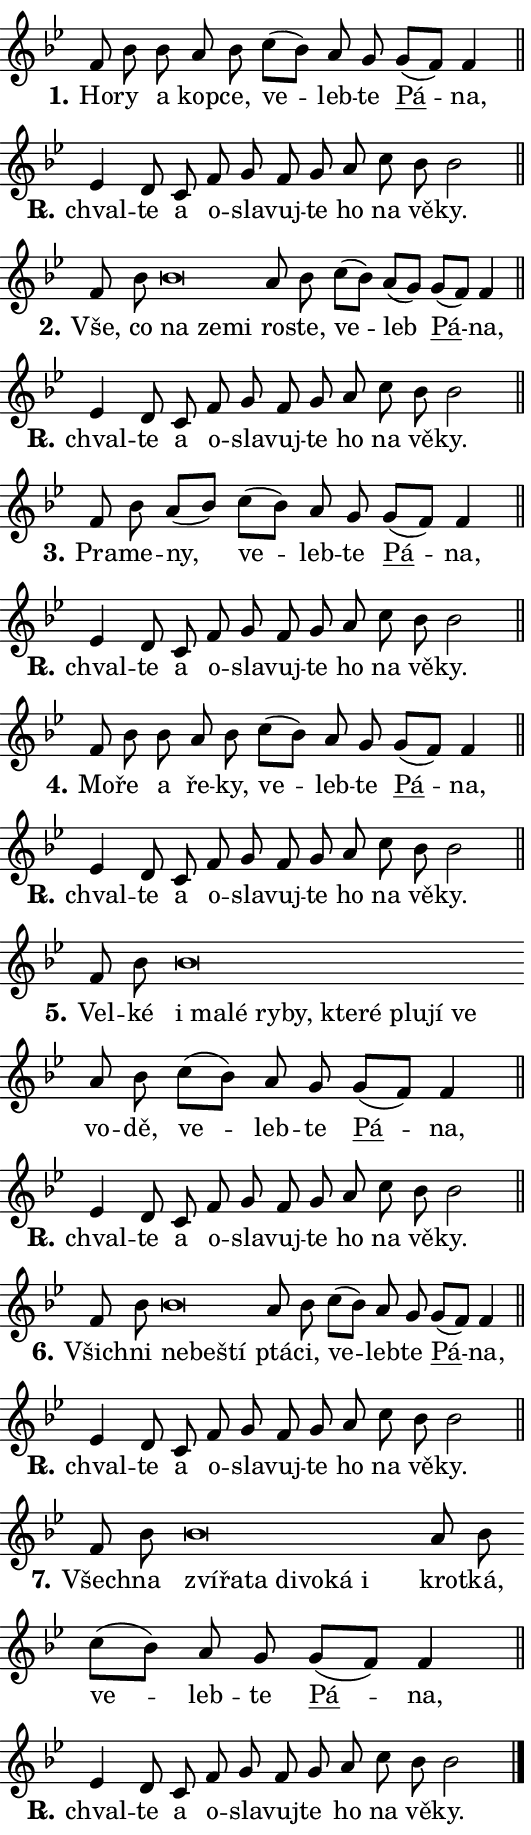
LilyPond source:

\version "2.24.0"
\header { tagline = "" }
\paper {
  indent = 0\cm
  top-margin = 0\cm
  right-margin = 0.13\cm % to fit lyric hyphens
  bottom-margin = 0\cm
  left-margin = 0\cm
  paper-width = 9\cm
  page-breaking = #ly:one-page-breaking
  system-system-spacing.basic-distance = #11
  score-system-spacing.basic-distance = #11
  ragged-last = ##f
}


%% Author: Thomas Morley
%% https://lists.gnu.org/archive/html/lilypond-user/2020-05/msg00002.html
#(define (line-position grob)
"Returns position of @var[grob} in current system:
   @code{'start}, if at first time-step
   @code{'end}, if at last time-step
   @code{'middle} otherwise
"
  (let* ((col (ly:item-get-column grob))
         (ln (ly:grob-object col 'left-neighbor))
         (rn (ly:grob-object col 'right-neighbor))
         (col-to-check-left (if (ly:grob? ln) ln col))
         (col-to-check-right (if (ly:grob? rn) rn col))
         (break-dir-left
           (and
             (ly:grob-property col-to-check-left 'non-musical #f)
             (ly:item-break-dir col-to-check-left)))
         (break-dir-right
           (and
             (ly:grob-property col-to-check-right 'non-musical #f)
             (ly:item-break-dir col-to-check-right))))
        (cond ((eqv? 1 break-dir-left) 'start)
              ((eqv? -1 break-dir-right) 'end)
              (else 'middle))))

#(define (tranparent-at-line-position vctor)
  (lambda (grob)
  "Relying on @code{line-position} select the relevant enry from @var{vctor}.
Used to determine transparency,"
    (case (line-position grob)
      ((end) (not (vector-ref vctor 0)))
      ((middle) (not (vector-ref vctor 1)))
      ((start) (not (vector-ref vctor 2))))))

noteHeadBreakVisibility =
#(define-music-function (break-visibility)(vector?)
"Makes @code{NoteHead}s transparent relying on @var{break-visibility}"
#{
  \override NoteHead.transparent =
    #(tranparent-at-line-position break-visibility)
#})

#(define delete-ledgers-for-transparent-note-heads
  (lambda (grob)
    "Reads whether a @code{NoteHead} is transparent.
If so this @code{NoteHead} is removed from @code{'note-heads} from
@var{grob}, which is supposed to be @code{LedgerLineSpanner}.
As a result ledgers are not printed for this @code{NoteHead}"
    (let* ((nhds-array (ly:grob-object grob 'note-heads))
           (nhds-list
             (if (ly:grob-array? nhds-array)
                 (ly:grob-array->list nhds-array)
                 '()))
           ;; Relies on the transparent-property being done before
           ;; Staff.LedgerLineSpanner.after-line-breaking is executed.
           ;; This is fragile ...
           (to-keep
             (remove
               (lambda (nhd)
                 (ly:grob-property nhd 'transparent #f))
               nhds-list)))
      ;; TODO find a better method to iterate over grob-arrays, similiar
      ;; to filter/remove etc for lists
      ;; For now rebuilt from scratch
      (set! (ly:grob-object grob 'note-heads)  '())
      (for-each
        (lambda (nhd)
          (ly:pointer-group-interface::add-grob grob 'note-heads nhd))
        to-keep))))

squashNotes = {
  \override NoteHead.X-extent = #'(-0.2 . 0.2)
  \override NoteHead.Y-extent = #'(-0.75 . 0)
  \override NoteHead.stencil =
    #(lambda (grob)
       (let ((pos (ly:grob-property grob 'staff-position)))
         (begin
           (if (< pos -7) (display "ERROR: Lower brevis then expected\n") (display ""))
           (if (<= pos -6) ly:text-interface::print ly:note-head::print))))
}
unSquashNotes = {
  \revert NoteHead.X-extent
  \revert NoteHead.Y-extent
  \revert NoteHead.stencil
}

hideNotes = \noteHeadBreakVisibility #begin-of-line-visible
unHideNotes = \noteHeadBreakVisibility #all-visible

% work-around for resetting accidentals
% https://lilypond.org/doc/v2.23/Documentation/notation/displaying-rhythms#unmetered-music
cadenzaMeasure = {
  \cadenzaOff
  \partial 1024 s1024
  \cadenzaOn
}

#(define-markup-command (accent layout props text) (markup?)
  "Underline accented syllable"
  (interpret-markup layout props
    #{\markup \override #'(offset . 4.3) \underline { #text }#}))

responsum = \markup \concat {
  "R" \hspace #-1.05 \path #0.1 #'((moveto 0 0.07) (lineto 0.9 0.8)) \hspace #0.05 "."
}

spaceSize = #0.6828661417322834 % exact space size for TeX Gyre Schola

\layout {
  \context {
    \Staff
    \remove "Time_signature_engraver"
    \override LedgerLineSpanner.after-line-breaking = #delete-ledgers-for-transparent-note-heads
  }
  \context {
    \Lyrics {
      \override LyricSpace.minimum-distance = \spaceSize
      \override LyricText.font-name = #"TeX Gyre Schola"
      \override LyricText.font-size = 1
      \override StanzaNumber.font-name = #"TeX Gyre Schola Bold"
      \override StanzaNumber.font-size = 1
    }
  }
  \context {
    \Score 
    \override NoteHead.text =
      #(lambda (grob) 
        (let ((pos (ly:grob-property grob 'staff-position)))
          #{\markup {
            \combine
              \halign #-0.55 \raise #(if (= pos -6) 0 0.5) \override #'(thickness . 2) \draw-line #'(3.2 . 0)
              \musicglyph "noteheads.sM1"
          }#}))
  }
}

% magnetic-lyrics.ily
%
%   written by
%     Jean Abou Samra <jean@abou-samra.fr>
%     Werner Lemberg <wl@gnu.org>
%
%   adapted by
%     Jiri Hon <jiri.hon@gmail.com>
%
% Version 2022-Apr-15

% https://www.mail-archive.com/lilypond-user@gnu.org/msg149350.html

#(define (Left_hyphen_pointer_engraver context)
   "Collect syllable-hyphen-syllable occurrences in lyrics and store
them in properties.  This engraver only looks to the left.  For
example, if the lyrics input is @code{foo -- bar}, it does the
following.

@itemize @bullet
@item
Set the @code{text} property of the @code{LyricHyphen} grob between
@q{foo} and @q{bar} to @code{foo}.

@item
Set the @code{left-hyphen} property of the @code{LyricText} grob with
text @q{foo} to the @code{LyricHyphen} grob between @q{foo} and
@q{bar}.
@end itemize

Use this auxiliary engraver in combination with the
@code{lyric-@/text::@/apply-@/magnetic-@/offset!} hook."
   (let ((hyphen #f)
         (text #f))
     (make-engraver
      (acknowledgers
       ((lyric-syllable-interface engraver grob source-engraver)
        (set! text grob)))
      (end-acknowledgers
       ((lyric-hyphen-interface engraver grob source-engraver)
        ;(when (not (grob::has-interface grob 'lyric-space-interface))
          (set! hyphen grob)));)
      ((stop-translation-timestep engraver)
       (when (and text hyphen)
         (ly:grob-set-object! text 'left-hyphen hyphen))
       (set! text #f)
       (set! hyphen #f)))))

#(define (lyric-text::apply-magnetic-offset! grob)
   "If the space between two syllables is less than the value in
property @code{LyricText@/.details@/.squash-threshold}, move the right
syllable to the left so that it gets concatenated with the left
syllable.

Use this function as a hook for
@code{LyricText@/.after-@/line-@/breaking} if the
@code{Left_@/hyphen_@/pointer_@/engraver} is active."
   (let ((hyphen (ly:grob-object grob 'left-hyphen #f)))
     (when hyphen
       (let ((left-text (ly:spanner-bound hyphen LEFT)))
         (when (grob::has-interface left-text 'lyric-syllable-interface)
           (let* ((common (ly:grob-common-refpoint grob left-text X))
                  (this-x-ext (ly:grob-extent grob common X))
                  (left-x-ext
                   (begin
                     ;; Trigger magnetism for left-text.
                     (ly:grob-property left-text 'after-line-breaking)
                     (ly:grob-extent left-text common X)))
                  ;; `delta` is the gap width between two syllables.
                  (delta (- (interval-start this-x-ext)
                            (interval-end left-x-ext)))
                  (details (ly:grob-property grob 'details))
                  (threshold (assoc-get 'squash-threshold details 0.2)))
             (when (< delta threshold)
               (let* (;; We have to manipulate the input text so that
                      ;; ligatures crossing syllable boundaries are not
                      ;; disabled.  For languages based on the Latin
                      ;; script this is essentially a beautification.
                      ;; However, for non-Western scripts it can be a
                      ;; necessity.
                      (lt (ly:grob-property left-text 'text))
                      (rt (ly:grob-property grob 'text))
                      (is-space (grob::has-interface hyphen 'lyric-space-interface))
                      (space (if is-space " " ""))
                      (extra-delta (if is-space spaceSize 0))
                      ;; Append new syllable.
                      (ltrt-space (if (and (string? lt) (string? rt))
                                (string-append lt space rt)
                                (make-concat-markup (list lt space rt))))
                      ;; Right-align `ltrt` to the right side.
                      (ltrt-space-markup (grob-interpret-markup
                               grob
                               (make-translate-markup
                                (cons (interval-length this-x-ext) 0)
                                (make-right-align-markup ltrt-space)))))
                 (begin
                   ;; Don't print `left-text`.
                   (ly:grob-set-property! left-text 'stencil #f)
                   ;; Set text and stencil (which holds all collected
                   ;; syllables so far) and shift it to the left.
                   (ly:grob-set-property! grob 'text ltrt-space)
                   (ly:grob-set-property! grob 'stencil ltrt-space-markup)
                   (ly:grob-translate-axis! grob (- (- delta extra-delta)) X))))))))))


#(define (lyric-hyphen::displace-bounds-first grob)
   ;; Make very sure this callback isn't triggered too early.
   (let ((left (ly:spanner-bound grob LEFT))
         (right (ly:spanner-bound grob RIGHT)))
     (ly:grob-property left 'after-line-breaking)
     (ly:grob-property right 'after-line-breaking)
     (ly:lyric-hyphen::print grob)))

squashThreshold = #0.4

\layout {
  \context {
    \Lyrics
    \consists #Left_hyphen_pointer_engraver
    \override LyricText.after-line-breaking =
      #lyric-text::apply-magnetic-offset!
    \override LyricHyphen.stencil = #lyric-hyphen::displace-bounds-first
    \override LyricText.details.squash-threshold = \squashThreshold
    \override LyricHyphen.minimum-distance = 0
    \override LyricHyphen.minimum-length = \squashThreshold
  }
}

squashText = \override LyricText.details.squash-threshold = 9999
unSquashText = \override LyricText.details.squash-threshold = \squashThreshold

leftText = \override LyricText.self-alignment-X = #LEFT
unLeftText = \revert LyricText.self-alignment-X

starOffset = #(lambda (grob) 
                (let ((x_offset (ly:self-alignment-interface::aligned-on-x-parent grob)))
                  (if (= x_offset 0) 0 (+ x_offset 1.2))))

star = #(define-music-function (syllable)(string?)
"Append star separator at the end of a syllable"
#{
  \once \override LyricText.X-offset = #starOffset
  \lyricmode { \markup {
    #syllable
    \override #'((font-name . "TeX Gyre Schola Bold")) \hspace #0.2 \lower #0.65 \larger "*"
  } }
#})

starAccent = #(define-music-function (syllable)(string?)
"Append star separator at the end of a syllable and make accent"
#{
  \once \override LyricText.X-offset = #starOffset
  \lyricmode { \markup {
    \accent #syllable
    \override #'((font-name . "TeX Gyre Schola Bold")) \hspace #0.2 \lower #0.65 \larger "*"
  } }
#})

breath = #(define-music-function (syllable)(string?)
"Append breathing indicator at the end of a syllable"
#{
  \lyricmode { \markup { #syllable "+" } }
#})

optionalBreath = #(define-music-function (syllable)(string?)
"Append optional breathing indicator at the end of a syllable"
#{
  \lyricmode { \markup { #syllable "(+)" } }
#})


\score {
    <<
        \new Voice = "melody" { \cadenzaOn \key bes \major \relative { f'8 bes \bar "" bes a8 bes \bar "" c[( bes)] \bar "" a g \bar "" \bar "" g[( f)] f4 \cadenzaMeasure \bar "||" \break } }
        \new Lyrics \lyricsto "melody" { \lyricmode { \set stanza = "1."
Ho -- ry a kop -- ce, ve -- leb -- te \markup \accent Pá -- na, } }
    >>
    \layout {}
}

\score {
    <<
        \new Voice = "melody" { \cadenzaOn \key bes \major \relative { es'4 d8 c \bar "" f g f \bar "" g a \bar "" c bes bes2 \cadenzaMeasure \bar "||" \break } }
        \new Lyrics \lyricsto "melody" { \lyricmode { \set stanza = \responsum
chval -- te a o -- sla -- vuj -- te ho na vě -- ky. } }
    >>
    \layout {}
}

\score {
    <<
        \new Voice = "melody" { \cadenzaOn \key bes \major \relative { f'8 bes \bar "" \squashNotes bes\breve*1/16 \hideNotes \breve*1/16 \breve*1/16 \bar "" \unHideNotes \unSquashNotes a8 bes \bar "" c[( bes)] \bar "" a[( g)] \bar "" \bar "" g[( f)] f4 \cadenzaMeasure \bar "||" \break } }
        \new Lyrics \lyricsto "melody" { \lyricmode { \set stanza = "2."
Vše, co \leftText na \squashText ze -- mi \unLeftText \unSquashText ro -- ste, ve -- leb \markup \accent Pá -- na, } }
    >>
    \layout {}
}

\score {
    <<
        \new Voice = "melody" { \cadenzaOn \key bes \major \relative { es'4 d8 c \bar "" f g f \bar "" g a \bar "" c bes bes2 \cadenzaMeasure \bar "||" \break } }
        \new Lyrics \lyricsto "melody" { \lyricmode { \set stanza = \responsum
chval -- te a o -- sla -- vuj -- te ho na vě -- ky. } }
    >>
    \layout {}
}

\score {
    <<
        \new Voice = "melody" { \cadenzaOn \key bes \major \relative { f'8 bes8 a8[( bes)] \bar "" c[( bes)] \bar "" a g \bar "" \bar "" g[( f)] f4 \cadenzaMeasure \bar "||" \break } }
        \new Lyrics \lyricsto "melody" { \lyricmode { \set stanza = "3."
Pra -- me -- ny, ve -- leb -- te \markup \accent Pá -- na, } }
    >>
    \layout {}
}

\score {
    <<
        \new Voice = "melody" { \cadenzaOn \key bes \major \relative { es'4 d8 c \bar "" f g f \bar "" g a \bar "" c bes bes2 \cadenzaMeasure \bar "||" \break } }
        \new Lyrics \lyricsto "melody" { \lyricmode { \set stanza = \responsum
chval -- te a o -- sla -- vuj -- te ho na vě -- ky. } }
    >>
    \layout {}
}

\score {
    <<
        \new Voice = "melody" { \cadenzaOn \key bes \major \relative { f'8 bes \bar "" bes a8 bes \bar "" c[( bes)] \bar "" a g \bar "" \bar "" g[( f)] f4 \cadenzaMeasure \bar "||" \break } }
        \new Lyrics \lyricsto "melody" { \lyricmode { \set stanza = "4."
Mo -- ře a ře -- ky, ve -- leb -- te \markup \accent Pá -- na, } }
    >>
    \layout {}
}

\score {
    <<
        \new Voice = "melody" { \cadenzaOn \key bes \major \relative { es'4 d8 c \bar "" f g f \bar "" g a \bar "" c bes bes2 \cadenzaMeasure \bar "||" \break } }
        \new Lyrics \lyricsto "melody" { \lyricmode { \set stanza = \responsum
chval -- te a o -- sla -- vuj -- te ho na vě -- ky. } }
    >>
    \layout {}
}

\score {
    <<
        \new Voice = "melody" { \cadenzaOn \key bes \major \relative { f'8 bes \bar "" \squashNotes bes\breve*1/16 \hideNotes \breve*1/16 \bar "" \breve*1/16 \bar "" \breve*1/16 \bar "" \breve*1/16 \bar "" \breve*1/16 \bar "" \breve*1/16 \bar "" \breve*1/16 \bar "" \breve*1/16 \breve*1/16 \bar "" \unHideNotes \unSquashNotes a8 bes \bar "" c[( bes)] \bar "" a g \bar "" \bar "" g[( f)] f4 \cadenzaMeasure \bar "||" \break } }
        \new Lyrics \lyricsto "melody" { \lyricmode { \set stanza = "5."
Vel -- ké \leftText i \squashText ma -- lé ry -- by, kte -- ré plu -- jí ve \unLeftText \unSquashText vo -- dě, ve -- leb -- te \markup \accent Pá -- na, } }
    >>
    \layout {}
}

\score {
    <<
        \new Voice = "melody" { \cadenzaOn \key bes \major \relative { es'4 d8 c \bar "" f g f \bar "" g a \bar "" c bes bes2 \cadenzaMeasure \bar "||" \break } }
        \new Lyrics \lyricsto "melody" { \lyricmode { \set stanza = \responsum
chval -- te a o -- sla -- vuj -- te ho na vě -- ky. } }
    >>
    \layout {}
}

\score {
    <<
        \new Voice = "melody" { \cadenzaOn \key bes \major \relative { f'8 bes \bar "" \squashNotes bes\breve*1/16 \hideNotes \breve*1/16 \breve*1/16 \bar "" \unHideNotes \unSquashNotes a8 bes \bar "" c[( bes)] \bar "" a g \bar "" \bar "" g[( f)] f4 \cadenzaMeasure \bar "||" \break } }
        \new Lyrics \lyricsto "melody" { \lyricmode { \set stanza = "6."
Všich -- ni \leftText ne -- \squashText be -- ští \unLeftText \unSquashText ptá -- ci, ve -- leb -- te \markup \accent Pá -- na, } }
    >>
    \layout {}
}

\score {
    <<
        \new Voice = "melody" { \cadenzaOn \key bes \major \relative { es'4 d8 c \bar "" f g f \bar "" g a \bar "" c bes bes2 \cadenzaMeasure \bar "||" \break } }
        \new Lyrics \lyricsto "melody" { \lyricmode { \set stanza = \responsum
chval -- te a o -- sla -- vuj -- te ho na vě -- ky. } }
    >>
    \layout {}
}

\score {
    <<
        \new Voice = "melody" { \cadenzaOn \key bes \major \relative { f'8 bes \bar "" \squashNotes bes\breve*1/16 \hideNotes \breve*1/16 \bar "" \breve*1/16 \bar "" \breve*1/16 \bar "" \breve*1/16 \bar "" \breve*1/16 \breve*1/16 \bar "" \unHideNotes \unSquashNotes a8 bes \bar "" c[( bes)] \bar "" a g \bar "" \bar "" g[( f)] f4 \cadenzaMeasure \bar "||" \break } }
        \new Lyrics \lyricsto "melody" { \lyricmode { \set stanza = "7."
Všech -- na \leftText zví -- \squashText řa -- ta di -- vo -- ká i \unLeftText \unSquashText kro -- tká, ve -- leb -- te \markup \accent Pá -- na, } }
    >>
    \layout {}
}

\score {
    <<
        \new Voice = "melody" { \cadenzaOn \key bes \major \relative { es'4 d8 c \bar "" f g f \bar "" g a \bar "" c bes bes2 \cadenzaMeasure \bar "||" \break } \bar "|." }
        \new Lyrics \lyricsto "melody" { \lyricmode { \set stanza = \responsum
chval -- te a o -- sla -- vuj -- te ho na vě -- ky. } }
    >>
    \layout {}
}
